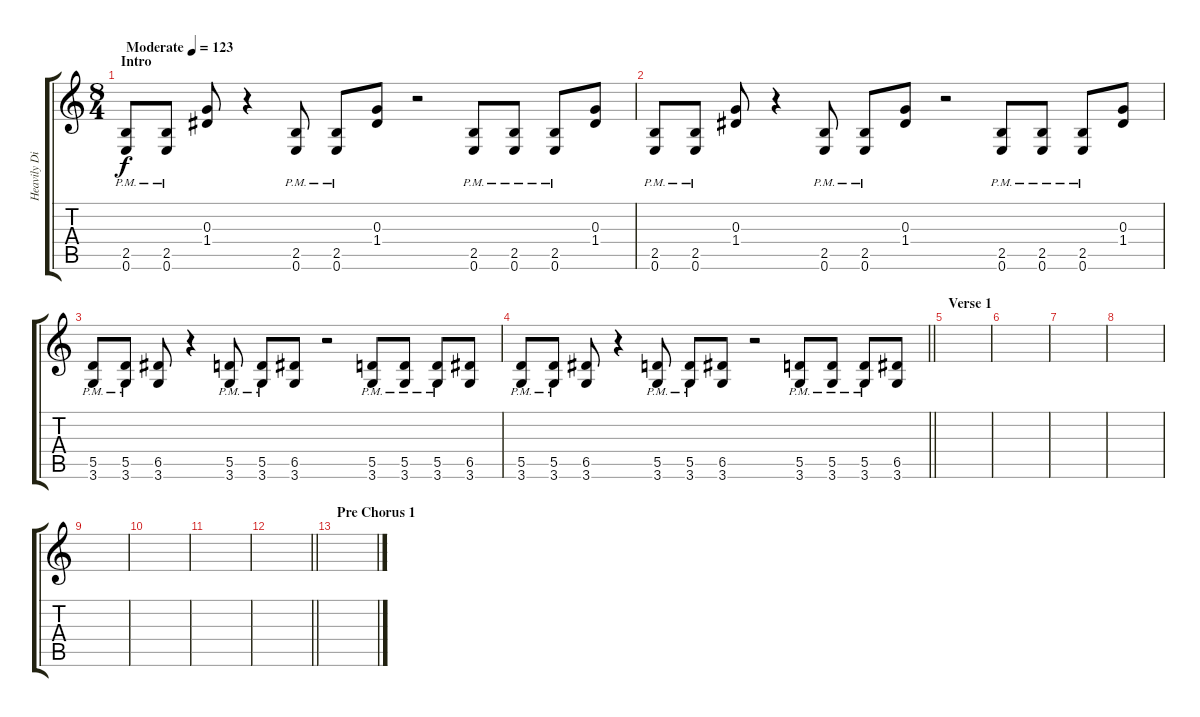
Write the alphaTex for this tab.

\track ("Heavily Distorted Guitar" "Heavily Di") {instrument distortionguitar}
\staff {score tabs}
\tuning (E4 B3 G3 D3 A2 E2) {hide}
\ts (8 4)
\section ("" "Intro")
\tempo (123 "Moderate")
\clef g2
\ks c
(2.5{pm} 0.6{pm}).8{dy f instrument distortionguitar} (2.5{pm} 0.6{pm}).8 (0.3 1.4).8 r.4 (2.5{pm} 0.6{pm}).8 (2.5{pm} 0.6{pm}).8 (0.3 1.4).8 r.2 (2.5{pm} 0.6{pm}).8 (2.5{pm} 0.6{pm}).8 (2.5{pm} 0.6{pm}).8 (0.3 1.4).8 |
(2.5{pm} 0.6{pm}).8 (2.5{pm} 0.6{pm}).8 (0.3 1.4).8 r.4 (2.5{pm} 0.6{pm}).8 (2.5{pm} 0.6{pm}).8 (0.3 1.4).8 r.2 (2.5{pm} 0.6{pm}).8 (2.5{pm} 0.6{pm}).8 (2.5{pm} 0.6{pm}).8 (0.3 1.4).8 |
(5.5{pm} 3.6{pm}).8 (5.5{pm} 3.6{pm}).8 (6.5 3.6).8 r.4 (5.5{pm} 3.6{pm}).8 (5.5{pm} 3.6{pm}).8 (6.5 3.6).8 r.2 (5.5{pm} 3.6{pm}).8 (5.5{pm} 3.6{pm}).8 (5.5{pm} 3.6{pm}).8 (6.5 3.6).8 |
\barLineRight lightlight
(5.5{pm} 3.6{pm}).8 (5.5{pm} 3.6{pm}).8 (6.5 3.6).8 r.4 (5.5{pm} 3.6{pm}).8 (5.5{pm} 3.6{pm}).8 (6.5 3.6).8 r.2 (5.5{pm} 3.6{pm}).8 (5.5{pm} 3.6{pm}).8 (5.5{pm} 3.6{pm}).8 (6.5 3.6).8 |
\section ("" "Verse 1")
|
|
|
|
|
|
|
\barLineRight lightlight
|
\section ("" "Pre Chorus 1")
